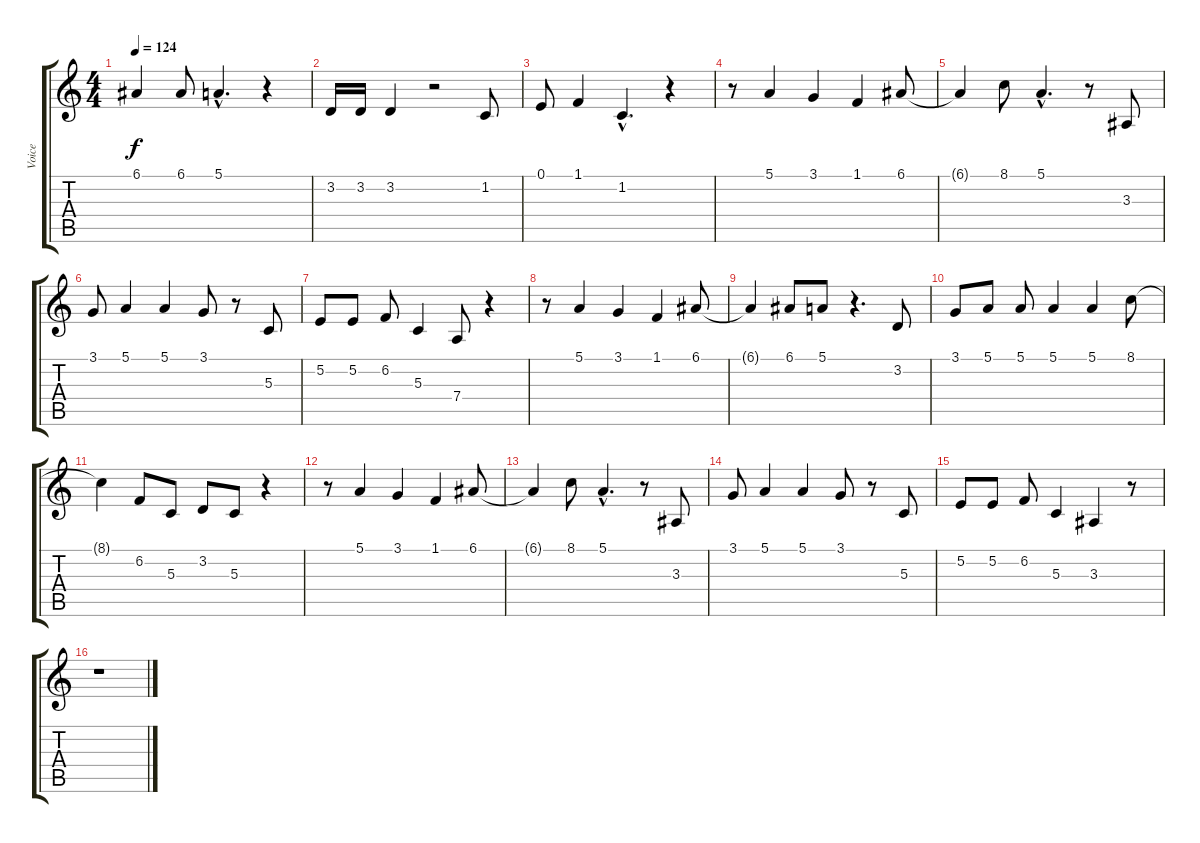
\track ("Voice" "Voice") {instrument lead3calliope}
\staff {score tabs}
\tuning (E4 B3 G3 D3 A2 E2) {hide}
\ts (4 4)
\tempo 124
\clef g2
\ks c
6.1{t}.4{dy f} 6.1.8 5.1{hac}.4{d} r.4 |
3.2.16 3.2.16 3.2.4 r.2 1.2.8 |
0.1.8 1.1.4 1.2{hac}.4{d} r.4 |
r.8 5.1.4 3.1.4 1.1.4 6.1.8 |
6.1{t}.4 8.1.8 5.1{hac}.4{d} r.8 3.3.8 |
3.1.8 5.1.4 5.1.4 3.1.8 r.8 5.3.8 |
5.2.8 5.2.8 6.2.8 5.3.4 7.4.8 r.4 |
r.8 5.1.4 3.1.4 1.1.4 6.1.8 |
6.1{t}.4 6.1.8 5.1.8 r.4{d} 3.2.8 |
3.1.8 5.1.8 5.1.8 5.1.4 5.1.4 8.1.8 |
8.1{t}.4 6.2.8 5.3.8 3.2.8 5.3.8 r.4 |
r.8 5.1.4 3.1.4 1.1.4 6.1.8 |
6.1{t}.4 8.1.8 5.1{hac}.4{d} r.8 3.3.8 |
3.1.8 5.1.4 5.1.4 3.1.8 r.8 5.3.8 |
5.2.8 5.2.8 6.2.8 5.3.4 3.3.4 r.8 |
r.1
